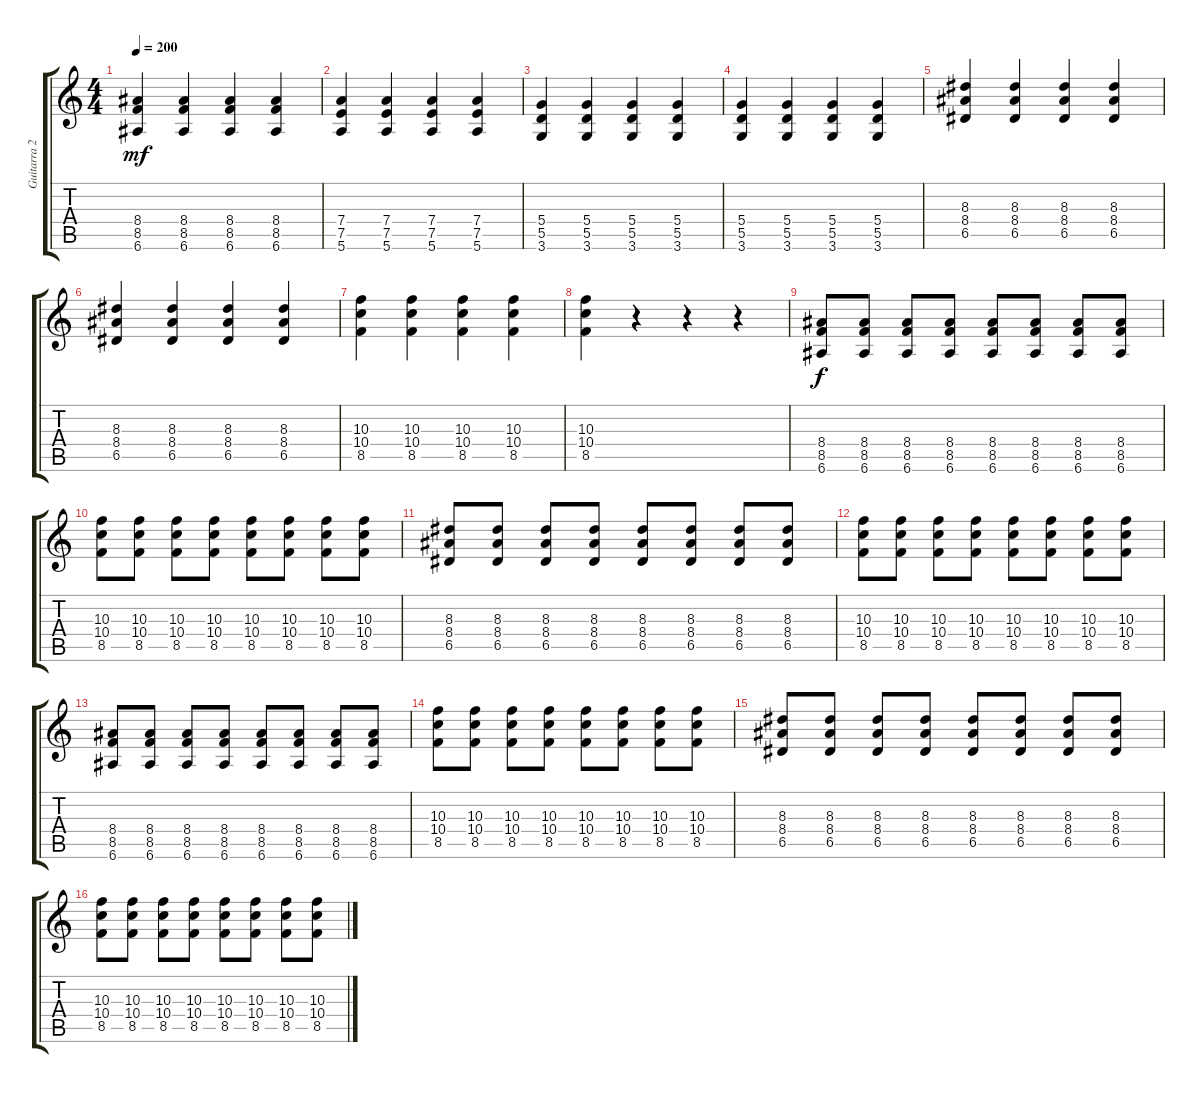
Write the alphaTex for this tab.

\track ("Guitarra 2" "Guitarra 2") {instrument overdrivenguitar}
\staff {score tabs}
\tuning (E4 B3 G3 D3 A2 E2) {hide}
\ts (4 4)
\tempo 200
\clef g2
\ks c
(8.4 8.5 6.6).4{dy mf} (8.4 8.5 6.6).4 (8.4 8.5 6.6).4 (8.4 8.5 6.6).4 |
(7.4 7.5 5.6).4 (7.4 7.5 5.6).4 (7.4 7.5 5.6).4 (7.4 7.5 5.6).4 |
(5.4 5.5 3.6).4 (5.4 5.5 3.6).4 (5.4 5.5 3.6).4 (5.4 5.5 3.6).4 |
(5.4 5.5 3.6).4 (5.4 5.5 3.6).4 (5.4 5.5 3.6).4 (5.4 5.5 3.6).4 |
(8.3 8.4 6.5).4 (8.3 8.4 6.5).4 (8.3 8.4 6.5).4 (8.3 8.4 6.5).4 |
(8.3 8.4 6.5).4 (8.3 8.4 6.5).4 (8.3 8.4 6.5).4 (8.3 8.4 6.5).4 |
(10.3 10.4 8.5).4 (10.3 10.4 8.5).4 (10.3 10.4 8.5).4 (10.3 10.4 8.5).4 |
(10.3 10.4 8.5).4 r.4 r.4 r.4 |
(8.4 8.5 6.6).8{dy f} (8.4 8.5 6.6).8 (8.4 8.5 6.6).8 (8.4 8.5 6.6).8 (8.4 8.5 6.6).8 (8.4 8.5 6.6).8 (8.4 8.5 6.6).8 (8.4 8.5 6.6).8 |
(10.3 10.4 8.5).8 (10.3 10.4 8.5).8 (10.3 10.4 8.5).8 (10.3 10.4 8.5).8 (10.3 10.4 8.5).8 (10.3 10.4 8.5).8 (10.3 10.4 8.5).8 (10.3 10.4 8.5).8 |
(8.3 8.4 6.5).8 (8.3 8.4 6.5).8 (8.3 8.4 6.5).8 (8.3 8.4 6.5).8 (8.3 8.4 6.5).8 (8.3 8.4 6.5).8 (8.3 8.4 6.5).8 (8.3 8.4 6.5).8 |
(10.3 10.4 8.5).8 (10.3 10.4 8.5).8 (10.3 10.4 8.5).8 (10.3 10.4 8.5).8 (10.3 10.4 8.5).8 (10.3 10.4 8.5).8 (10.3 10.4 8.5).8 (10.3 10.4 8.5).8 |
(8.4 8.5 6.6).8 (8.4 8.5 6.6).8 (8.4 8.5 6.6).8 (8.4 8.5 6.6).8 (8.4 8.5 6.6).8 (8.4 8.5 6.6).8 (8.4 8.5 6.6).8 (8.4 8.5 6.6).8 |
(10.3 10.4 8.5).8 (10.3 10.4 8.5).8 (10.3 10.4 8.5).8 (10.3 10.4 8.5).8 (10.3 10.4 8.5).8 (10.3 10.4 8.5).8 (10.3 10.4 8.5).8 (10.3 10.4 8.5).8 |
(8.3 8.4 6.5).8 (8.3 8.4 6.5).8 (8.3 8.4 6.5).8 (8.3 8.4 6.5).8 (8.3 8.4 6.5).8 (8.3 8.4 6.5).8 (8.3 8.4 6.5).8 (8.3 8.4 6.5).8 |
(10.3 10.4 8.5).8 (10.3 10.4 8.5).8 (10.3 10.4 8.5).8 (10.3 10.4 8.5).8 (10.3 10.4 8.5).8 (10.3 10.4 8.5).8 (10.3 10.4 8.5).8 (10.3 10.4 8.5).8
